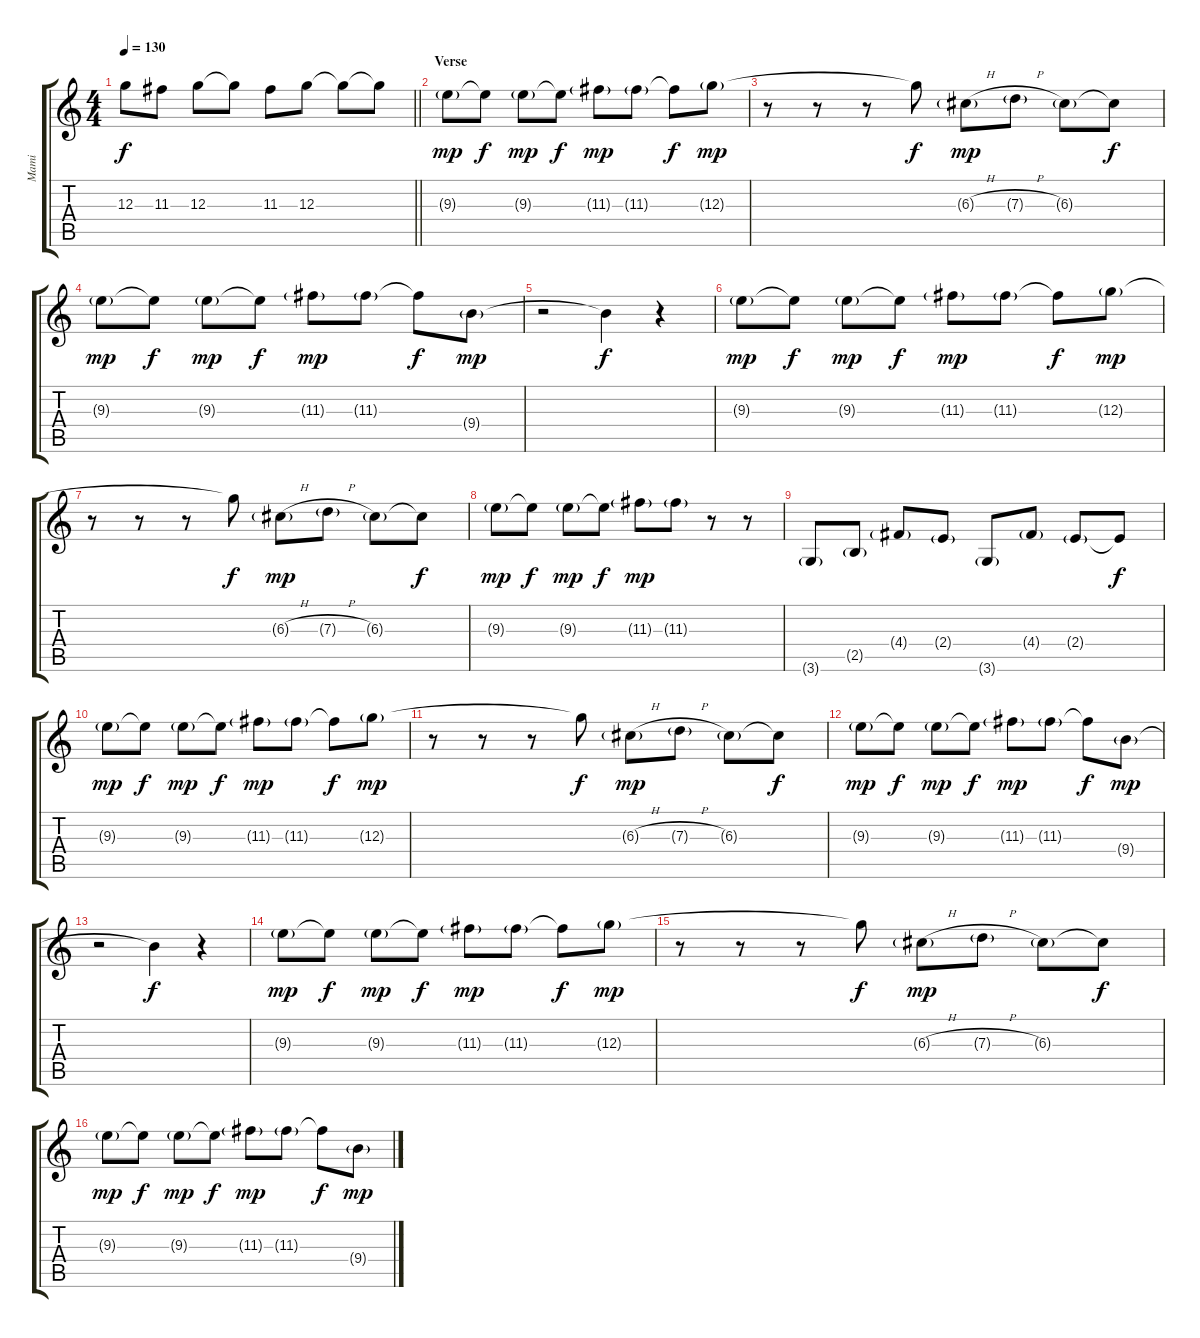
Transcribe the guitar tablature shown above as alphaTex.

\track ("Mami" "Mami") {instrument distortionguitar}
\staff {score tabs}
\tuning (E4 B3 G3 D3 A2 E2) {hide}
\ts (4 4)
\tempo 130
\clef g2
\barLineRight lightlight
\ks c
12.3{t}.8{dy f} 11.3.8 12.3.8 12.3{t}.8 11.3.8 12.3.8 12.3{t}.8 12.3{t}.8 |
\section ("" "Verse")
9.3{g}.8{dy mp instrument acousticguitarsteel} 9.3{t}.8{dy f} 9.3{g}.8{dy mp} 9.3{t}.8{dy f} 11.3{g}.8{dy mp} 11.3{g}.8 11.3{t}.8{dy f} 12.3{g}.8{dy mp} |
r.8 r.8 r.8 12.3{t}.8{dy f} 6.3{h g}.8{dy mp} 7.3{h g}.8 6.3{g}.8 6.3{t}.8{dy f} |
9.3{g}.8{dy mp} 9.3{t}.8{dy f} 9.3{g}.8{dy mp} 9.3{t}.8{dy f} 11.3{g}.8{dy mp} 11.3{g}.8 11.3{t}.8{dy f} 9.4{g}.8{dy mp} |
r.2 9.4{t}.4{dy f} r.4 |
9.3{g}.8{dy mp} 9.3{t}.8{dy f} 9.3{g}.8{dy mp} 9.3{t}.8{dy f} 11.3{g}.8{dy mp} 11.3{g}.8 11.3{t}.8{dy f} 12.3{g}.8{dy mp} |
r.8 r.8 r.8 12.3{t}.8{dy f} 6.3{h g}.8{dy mp} 7.3{h g}.8 6.3{g}.8 6.3{t}.8{dy f} |
9.3{g}.8{dy mp} 9.3{t}.8{dy f} 9.3{g}.8{dy mp} 9.3{t}.8{dy f} 11.3{g}.8{dy mp} 11.3{g}.8 r.8 r.8 |
3.6{g}.8 2.5{g}.8 4.4{g}.8 2.4{g}.8 3.6{g}.8 4.4{g}.8 2.4{g}.8 2.4{t}.8{dy f} |
9.3{g}.8{dy mp} 9.3{t}.8{dy f} 9.3{g}.8{dy mp} 9.3{t}.8{dy f} 11.3{g}.8{dy mp} 11.3{g}.8 11.3{t}.8{dy f} 12.3{g}.8{dy mp} |
r.8 r.8 r.8 12.3{t}.8{dy f} 6.3{h g}.8{dy mp} 7.3{h g}.8 6.3{g}.8 6.3{t}.8{dy f} |
9.3{g}.8{dy mp} 9.3{t}.8{dy f} 9.3{g}.8{dy mp} 9.3{t}.8{dy f} 11.3{g}.8{dy mp} 11.3{g}.8 11.3{t}.8{dy f} 9.4{g}.8{dy mp} |
r.2 9.4{t}.4{dy f} r.4 |
9.3{g}.8{dy mp} 9.3{t}.8{dy f} 9.3{g}.8{dy mp} 9.3{t}.8{dy f} 11.3{g}.8{dy mp} 11.3{g}.8 11.3{t}.8{dy f} 12.3{g}.8{dy mp} |
r.8 r.8 r.8 12.3{t}.8{dy f} 6.3{h g}.8{dy mp} 7.3{h g}.8 6.3{g}.8 6.3{t}.8{dy f} |
9.3{g}.8{dy mp} 9.3{t}.8{dy f} 9.3{g}.8{dy mp} 9.3{t}.8{dy f} 11.3{g}.8{dy mp} 11.3{g}.8 11.3{t}.8{dy f} 9.4{g}.8{dy mp}
